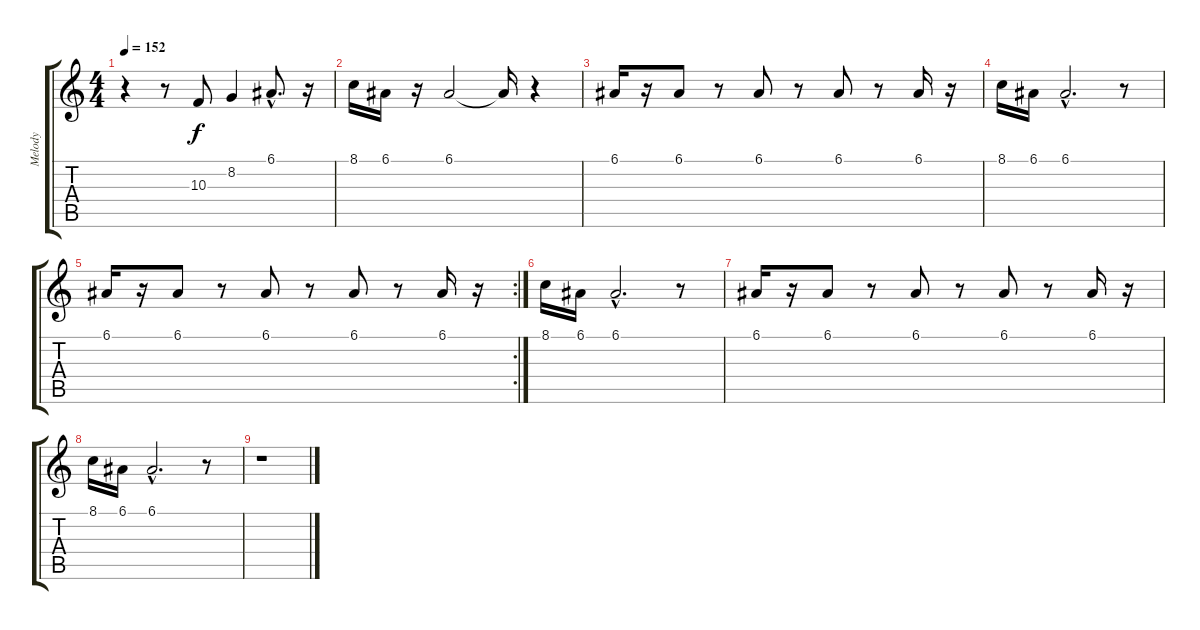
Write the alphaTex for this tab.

\track ("Melody" "Melody") {instrument reedorgan}
\staff {score tabs}
\tuning (E4 B3 G3 D3 A2 E2) {hide}
\ts (4 4)
\tempo 152
\clef g2
\ks c
r.4{dy f} r.8 10.3.8 8.2.4 6.1{hac}.8{d} r.16 |
8.1.16 6.1.16 r.16 6.1.2 6.1{t}.16 r.4 |
6.1.16 r.16 6.1.8 r.8 6.1.8 r.8 6.1.8 r.8 6.1.16 r.16 |
8.1.16 6.1.16 6.1{hac}.2{d} r.8 |
\rc 2
6.1.16 r.16 6.1.8 r.8 6.1.8 r.8 6.1.8 r.8 6.1.16 r.16 |
8.1.16 6.1.16 6.1{hac}.2{d} r.8 |
6.1.16 r.16 6.1.8 r.8 6.1.8 r.8 6.1.8 r.8 6.1.16 r.16 |
8.1.16 6.1.16 6.1{hac}.2{d} r.8 |
r.1
